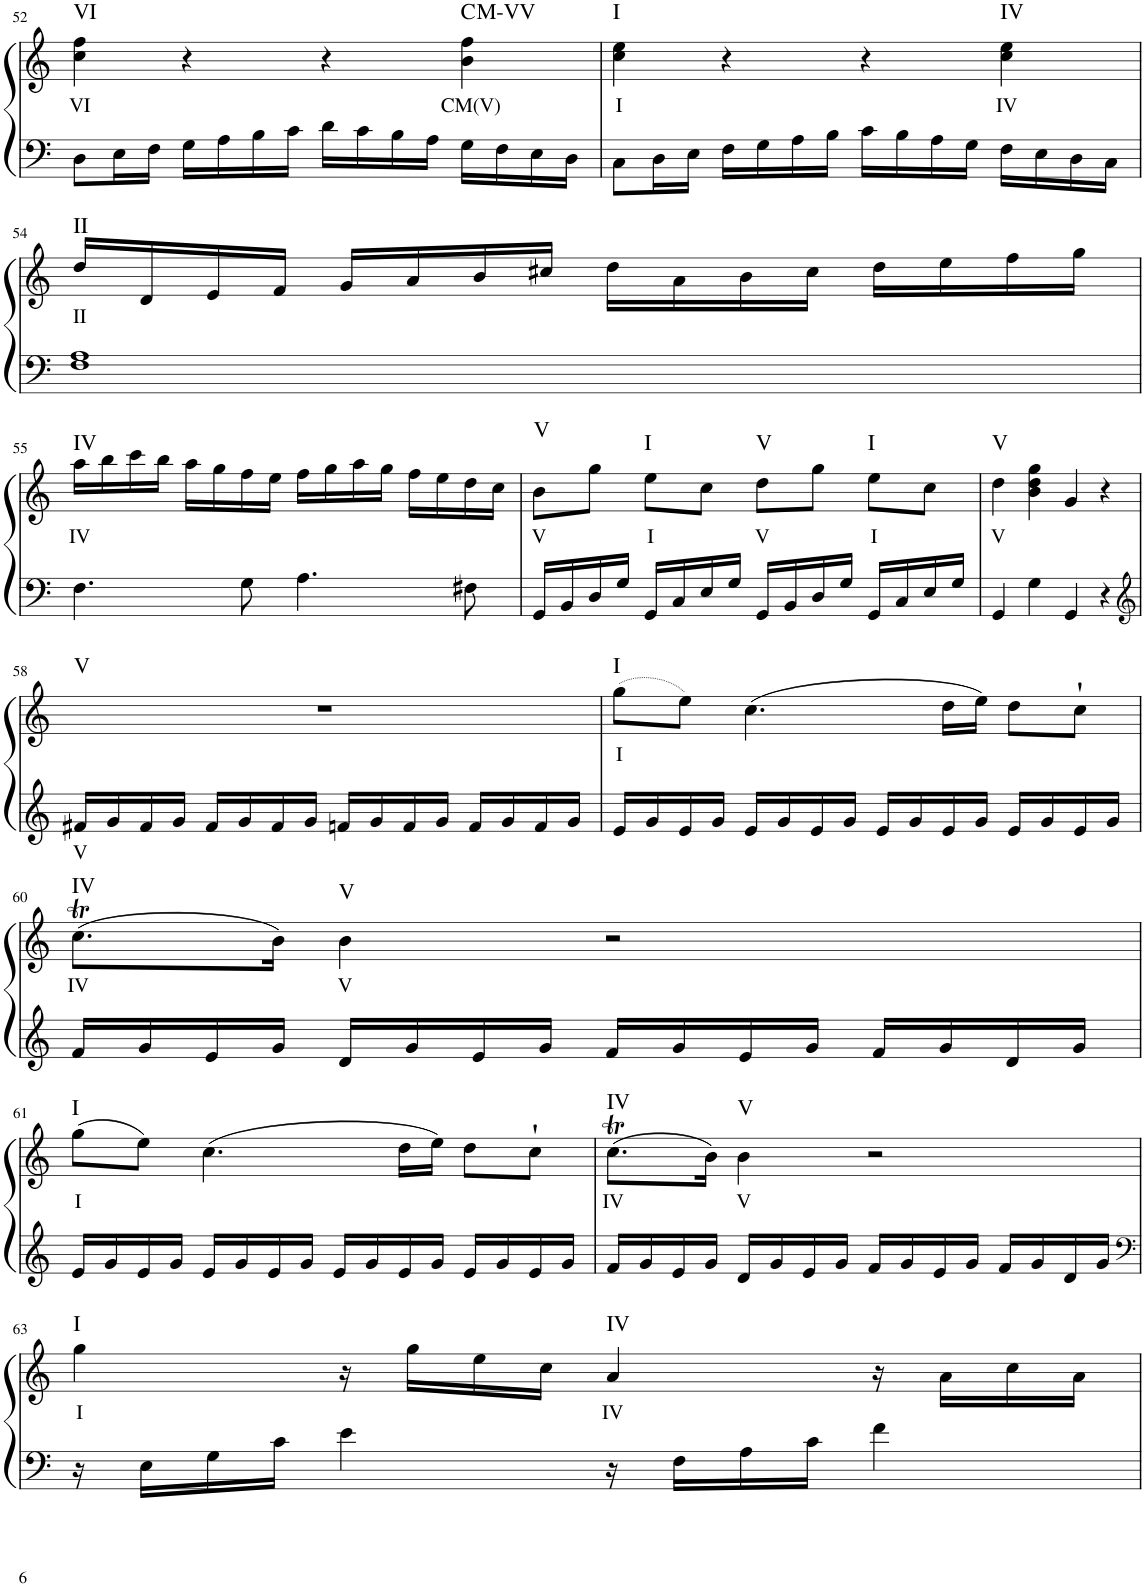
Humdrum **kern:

**kern	**text	**kern	**text	**harte
*part1	*part1	*part1	*part1	*part1
*staff2	*staff2	*staff1	*staff1	*
*I"Piano	*	*	*	*
*I'Pno	*	*	*	*
!!LO:PB:g=z
*clefF4	*	*clefG2	*	*
*k[]	*	*k[]	*	*
*M4/4	*	*M4/4	*	*
*met(c)	*	*met(c)	*	*
=52	=52	=52	=52	=52
!	!	!	!LO:LY:b	!LO:H:kt=VI
8D\L	.	4cc\ 4ff\	VI	N
16E\L	.	.	.	.
16F\JJ	.	.	.	.
16G\LL	.	4r	.	.
16A\	.	.	.	.
16B\	.	.	.	.
16c\JJ	.	.	.	.
16d\LL	.	4r	.	.
16c\	.	.	.	.
16B\	.	.	.	.
16A\JJ	.	.	.	.
!	!	!	!LO:LY:b	!LO:H:kt=M
16G\LL	.	4b\ 4ff\	CM(V)	C:maj
16F\	.	.	.	.
16E\	.	.	.	.
16D\JJ	.	.	.	.
=53	=53	=53	=53	=53
!	!	!	!LO:LY:b	!LO:H:kt=I
8C\L	.	4cc\ 4ee\	I	N
16D\L	.	.	.	.
16E\JJ	.	.	.	.
16F\LL	.	4r	.	.
16G\	.	.	.	.
16A\	.	.	.	.
16B\JJ	.	.	.	.
16c\LL	.	4r	.	.
16B\	.	.	.	.
16A\	.	.	.	.
16G\JJ	.	.	.	.
!	!	!	!LO:LY:b	!LO:H:kt=IV
16F\LL	.	4cc\ 4ee\	IV	N
16E\	.	.	.	.
16D\	.	.	.	.
16C\JJ	.	.	.	.
!!LO:LB:g=z
=54	=54	=54	=54	=54
!	!	!	!LO:LY:b	!LO:H:kt=II
1F 1A	.	16dd/LL	II	N
.	.	16d/	.	.
.	.	16e/	.	.
.	.	16f/JJ	.	.
.	.	16g/LL	.	.
.	.	16a/	.	.
.	.	16b/	.	.
.	.	16cc#X/JJ	.	.
.	.	16dd\LL	.	.
.	.	16a\	.	.
.	.	16b\	.	.
.	.	16cc#\JJ	.	.
.	.	16dd\LL	.	.
.	.	16ee\	.	.
.	.	16ff\	.	.
.	.	16gg\JJ	.	.
!!LO:LB:g=z
=55	=55	=55	=55	=55
!	!	!	!LO:LY:b	!LO:H:kt=IV
4.F\	.	16aa\LL	IV	N
.	.	16bb\	.	.
.	.	16ccc\	.	.
.	.	16bb\JJ	.	.
.	.	16aa\LL	.	.
.	.	16gg\	.	.
8G\	.	16ff\	.	.
.	.	16ee\JJ	.	.
4.A\	.	16ff\LL	.	.
.	.	16gg\	.	.
.	.	16aa\	.	.
.	.	16gg\JJ	.	.
.	.	16ff\LL	.	.
.	.	16ee\	.	.
8F#X\	.	16dd\	.	.
.	.	16cc\JJ	.	.
=56	=56	=56	=56	=56
!	!	!	!LO:LY:b	!LO:H:kt=V
16GG/LL	.	8b\L	V	N
16BB/	.	.	.	.
16D/	.	8gg\J	.	.
16G/JJ	.	.	.	.
!	!	!	!LO:LY:b	!LO:H:kt=I
16GG/LL	.	8ee\L	I	N
16C/	.	.	.	.
16E/	.	8cc\J	.	.
16G/JJ	.	.	.	.
!	!	!	!LO:LY:b	!LO:H:kt=V
16GG/LL	.	8dd\L	V	N
16BB/	.	.	.	.
16D/	.	8gg\J	.	.
16G/JJ	.	.	.	.
!	!	!	!LO:LY:b	!LO:H:kt=I
16GG/LL	.	8ee\L	I	N
16C/	.	.	.	.
16E/	.	8cc\J	.	.
16G/JJ	.	.	.	.
=57	=57	=57	=57	=57
!	!	!	!LO:LY:b	!LO:H:kt=V
4GG/	.	4dd\	V	N
4G\	.	4b\ 4dd\ 4gg\	.	.
4GG/	.	4g/	.	.
4r	.	4r	.	.
!!LO:LB:g=z
=58	=58	=58	=58	=58
*clefG2	*	*	*	*
!	!LO:LY:b	!	!	!LO:H:kt=V
16f#X/LL	V	1r	.	N
16g/	.	.	.	.
16f#/	.	.	.	.
16g/JJ	.	.	.	.
16f#/LL	.	.	.	.
16g/	.	.	.	.
16f#/	.	.	.	.
16g/JJ	.	.	.	.
16fn/LL	.	.	.	.
16g/	.	.	.	.
16f/	.	.	.	.
16g/JJ	.	.	.	.
16f/LL	.	.	.	.
16g/	.	.	.	.
16f/	.	.	.	.
16g/JJ	.	.	.	.
=59	=59	=59	=59	=59
!	!	!	!LO:LY:b	!LO:H:kt=I
16e/LL	.	(8gg\L	I	N
16g/	.	.	.	.
16e/	.	8ee\J)	.	.
16g/JJ	.	.	.	.
16e/LL	.	(4.cc\	.	.
16g/	.	.	.	.
16e/	.	.	.	.
16g/JJ	.	.	.	.
16e/LL	.	.	.	.
16g/	.	.	.	.
16e/	.	16dd\LL	.	.
16g/JJ	.	16ee\JJ)	.	.
16e/LL	.	8dd\L	.	.
16g/	.	.	.	.
16e/	.	8cc`\J	.	.
16g/JJ	.	.	.	.
!!LO:LB:g=z
=60	=60	=60	=60	=60
!	!	!	!LO:LY:b	!LO:H:kt=IV
16f/LL	.	(8.ccT\L	IV	N
16g/	.	.	.	.
16e/	.	.	.	.
16g/JJ	.	16b\Jk)	.	.
!	!	!	!LO:LY:b	!LO:H:kt=V
16d/LL	.	4b\	V	N
16g/	.	.	.	.
16e/	.	.	.	.
16g/JJ	.	.	.	.
16f/LL	.	2r	.	.
16g/	.	.	.	.
16e/	.	.	.	.
16g/JJ	.	.	.	.
16f/LL	.	.	.	.
16g/	.	.	.	.
16d/	.	.	.	.
16g/JJ	.	.	.	.
!!LO:LB:g=z
=61	=61	=61	=61	=61
!	!	!	!LO:LY:b	!LO:H:kt=I
16e/LL	.	(8gg\L	I	N
16g/	.	.	.	.
16e/	.	8ee\J)	.	.
16g/JJ	.	.	.	.
16e/LL	.	(4.cc\	.	.
16g/	.	.	.	.
16e/	.	.	.	.
16g/JJ	.	.	.	.
16e/LL	.	.	.	.
16g/	.	.	.	.
16e/	.	16dd\LL	.	.
16g/JJ	.	16ee\JJ)	.	.
16e/LL	.	8dd\L	.	.
16g/	.	.	.	.
16e/	.	8cc`\J	.	.
16g/JJ	.	.	.	.
=62	=62	=62	=62	=62
!	!	!	!LO:LY:b	!LO:H:kt=IV
16f/LL	.	(8.ccT\L	IV	N
16g/	.	.	.	.
16e/	.	.	.	.
16g/JJ	.	16b\Jk)	.	.
!	!	!	!LO:LY:b	!LO:H:kt=V
16d/LL	.	4b\	V	N
16g/	.	.	.	.
16e/	.	.	.	.
16g/JJ	.	.	.	.
16f/LL	.	2r	.	.
16g/	.	.	.	.
16e/	.	.	.	.
16g/JJ	.	.	.	.
16f/LL	.	.	.	.
16g/	.	.	.	.
16d/	.	.	.	.
16g/JJ	.	.	.	.
!!LO:LB:g=z
=63	=63	=63	=63	=63
*clefF4	*	*	*	*
!	!	!	!LO:LY:b	!LO:H:kt=I
16r	.	4gg\	I	N
16E\LL	.	.	.	.
16G\	.	.	.	.
16c\JJ	.	.	.	.
4e\	.	16r	.	.
.	.	16gg\LL	.	.
.	.	16ee\	.	.
.	.	16cc\JJ	.	.
!	!	!	!LO:LY:b	!LO:H:kt=IV
16r	.	4a/	IV	N
16F\LL	.	.	.	.
16A\	.	.	.	.
16c\JJ	.	.	.	.
4f\	.	16r	.	.
.	.	16a\LL	.	.
.	.	16cc\	.	.
.	.	16a\JJ	.	.
=	=	=	=	=
*-	*-	*-	*-	*-
